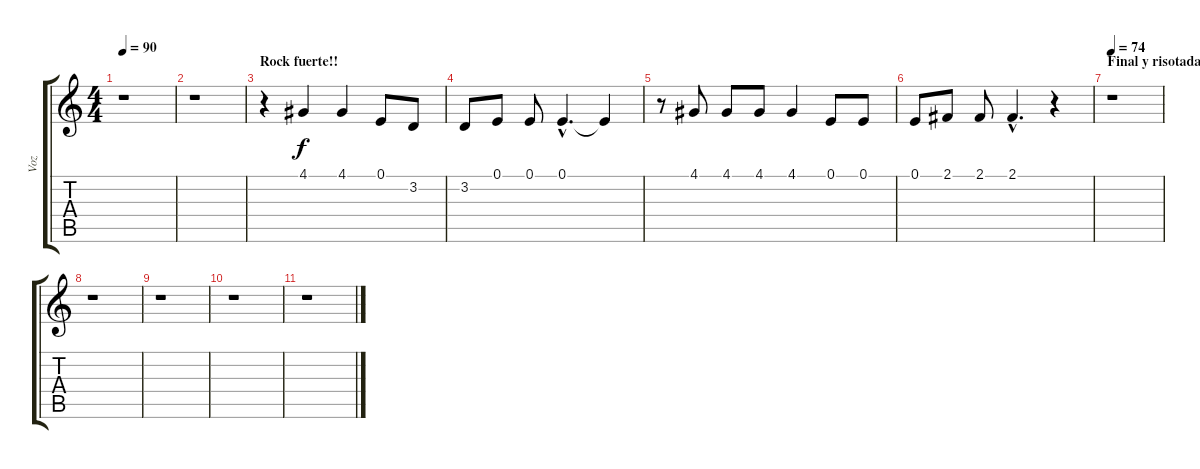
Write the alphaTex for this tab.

\track ("Voz" "Voz") {instrument acousticgrandpiano}
\staff {score tabs}
\tuning (E4 B3 G3 D3 A2 E2) {hide}
\ts (4 4)
\tempo 90
\clef g2
\ks c
r.1{dy f} |
r.1 |
\section ("" "Rock fuerte!!")
r.4 4.1.4 4.1.4 0.1.8 3.2.8 |
3.2.8 0.1.8 0.1.8 0.1{hac}.4{d} 0.1{t}.4 |
r.8 4.1.8 4.1.8 4.1.8 4.1.4 0.1.8 0.1.8 |
0.1.8 2.1.8 2.1.8 2.1{hac}.4{d} r.4 |
\section ("" "Final y risotada")
\tempo 74
r.1 |
r.1 |
r.1 |
r.1 |
r.1
